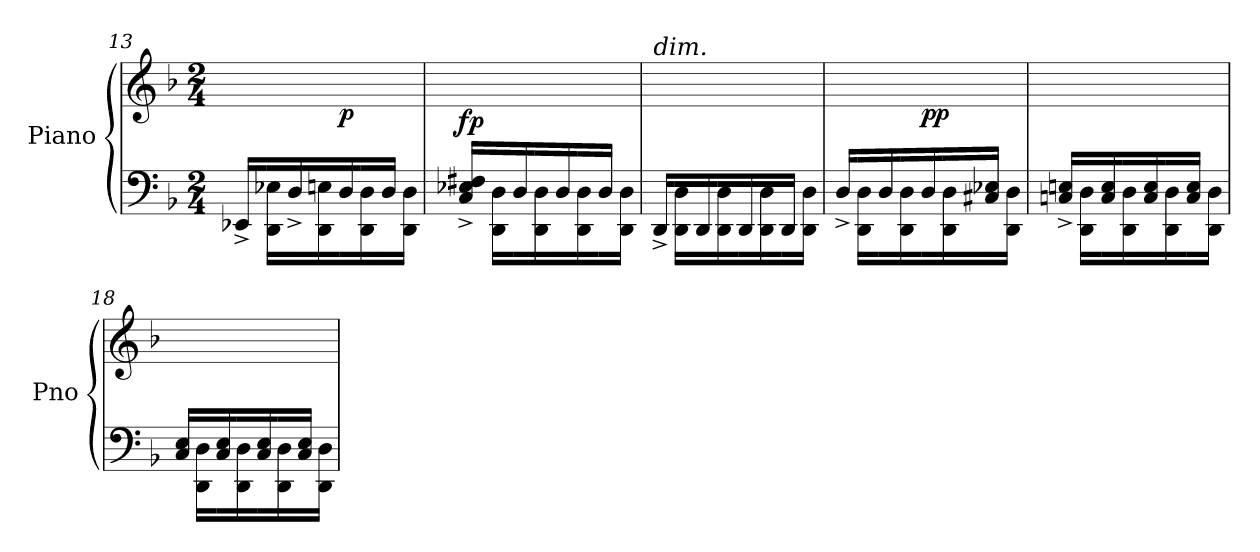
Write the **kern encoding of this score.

**kern	**kern	**dynam
*part1	*part1	*part1
*staff2	*staff1	*staff1/2
*I"Piano	*	*
*I'Pno	*	*
!!LO:LB:g=z
*clefF4	*clefG2	*
*k[b-]	*k[b-]	*
*M2/4	*M2/4	*
=13	=13	=13
*^	*	*
16EE-X^/LL	16ryy	16ryy	.
16ryy	16DD\ 16E-X\LL	16ryy	.
16D^/	16ryy	16ryy	.
16ryy	16DD\ 16En\	16ryy	.
!	!	!	!LO:DY:b
16D/	16ryy	16ryy	p
16ryy	16DD\ 16D\	16ryy	.
16D/JJ	16ryy	16ryy	.
16ryy	16DD\ 16D\JJ	16ryy	.
=14	=14	=14	=14
!	!	!	!LO:DY:b
16C/^ 16E-X/^ 16F#X/^LL	16ryy	16ryy	fp
16ryy	16DD\ 16D\LL	16ryy	.
16D/	16ryy	16ryy	.
16ryy	16DD\ 16D\	16ryy	.
16D/	16ryy	16ryy	.
16ryy	16DD\ 16D\	16ryy	.
16D/JJ	16ryy	16ryy	.
16ryy	16DD\ 16D\JJ	16ryy	.
=15	=15	=15	=15
!	!	!LO:TX:a:i:t=dim.	!
16DD^/LL	16ryy	16ryy	.
16ryy	16DD\ 16D\LL	16ryy	.
16DD/	16ryy	16ryy	.
16ryy	16DD\ 16D\	16ryy	.
16DD/	16ryy	16ryy	.
16ryy	16DD\ 16D\	16ryy	.
16DD/JJ	16ryy	16ryy	.
16ryy	16DD\ 16D\JJ	16ryy	.
=16	=16	=16	=16
16D^/LL	16ryy	16ryy	.
16ryy	16DD\ 16D\LL	16ryy	.
16D/	16ryy	16ryy	.
16ryy	16DD\ 16D\	16ryy	.
!	!	!	!LO:DY:b
16D/	16ryy	16ryy	pp
16ryy	16DD\ 16D\	16ryy	.
16C#X/ 16E-X/JJ	16ryy	16ryy	.
16ryy	16DD\ 16D\JJ	16ryy	.
!!LO:LB:g=z
=17	=17	=17	=17
16Cn/^ 16En/^LL	16ryy	16ryy	.
16ryy	16DD\ 16D\LL	16ryy	.
16C/ 16E/	16ryy	16ryy	.
16ryy	16DD\ 16D\	16ryy	.
16C/ 16E/	16ryy	16ryy	.
16ryy	16DD\ 16D\	16ryy	.
16C/ 16E/JJ	16ryy	16ryy	.
16ryy	16DD\ 16D\JJ	16ryy	.
=18	=18	=18	=18
16C/ 16E/LL	16ryy	16ryy	.
16ryy	16DD\ 16D\LL	16ryy	.
16C/ 16E/	16ryy	16ryy	.
16ryy	16DD\ 16D\	16ryy	.
16C/ 16E/	16ryy	16ryy	.
16ryy	16DD\ 16D\	16ryy	.
16C/ 16E/JJ	16ryy	16ryy	.
16ryy	16DD\ 16D\JJ	16ryy	.
*v	*v	*	*
=	=	=
*-	*-	*-
